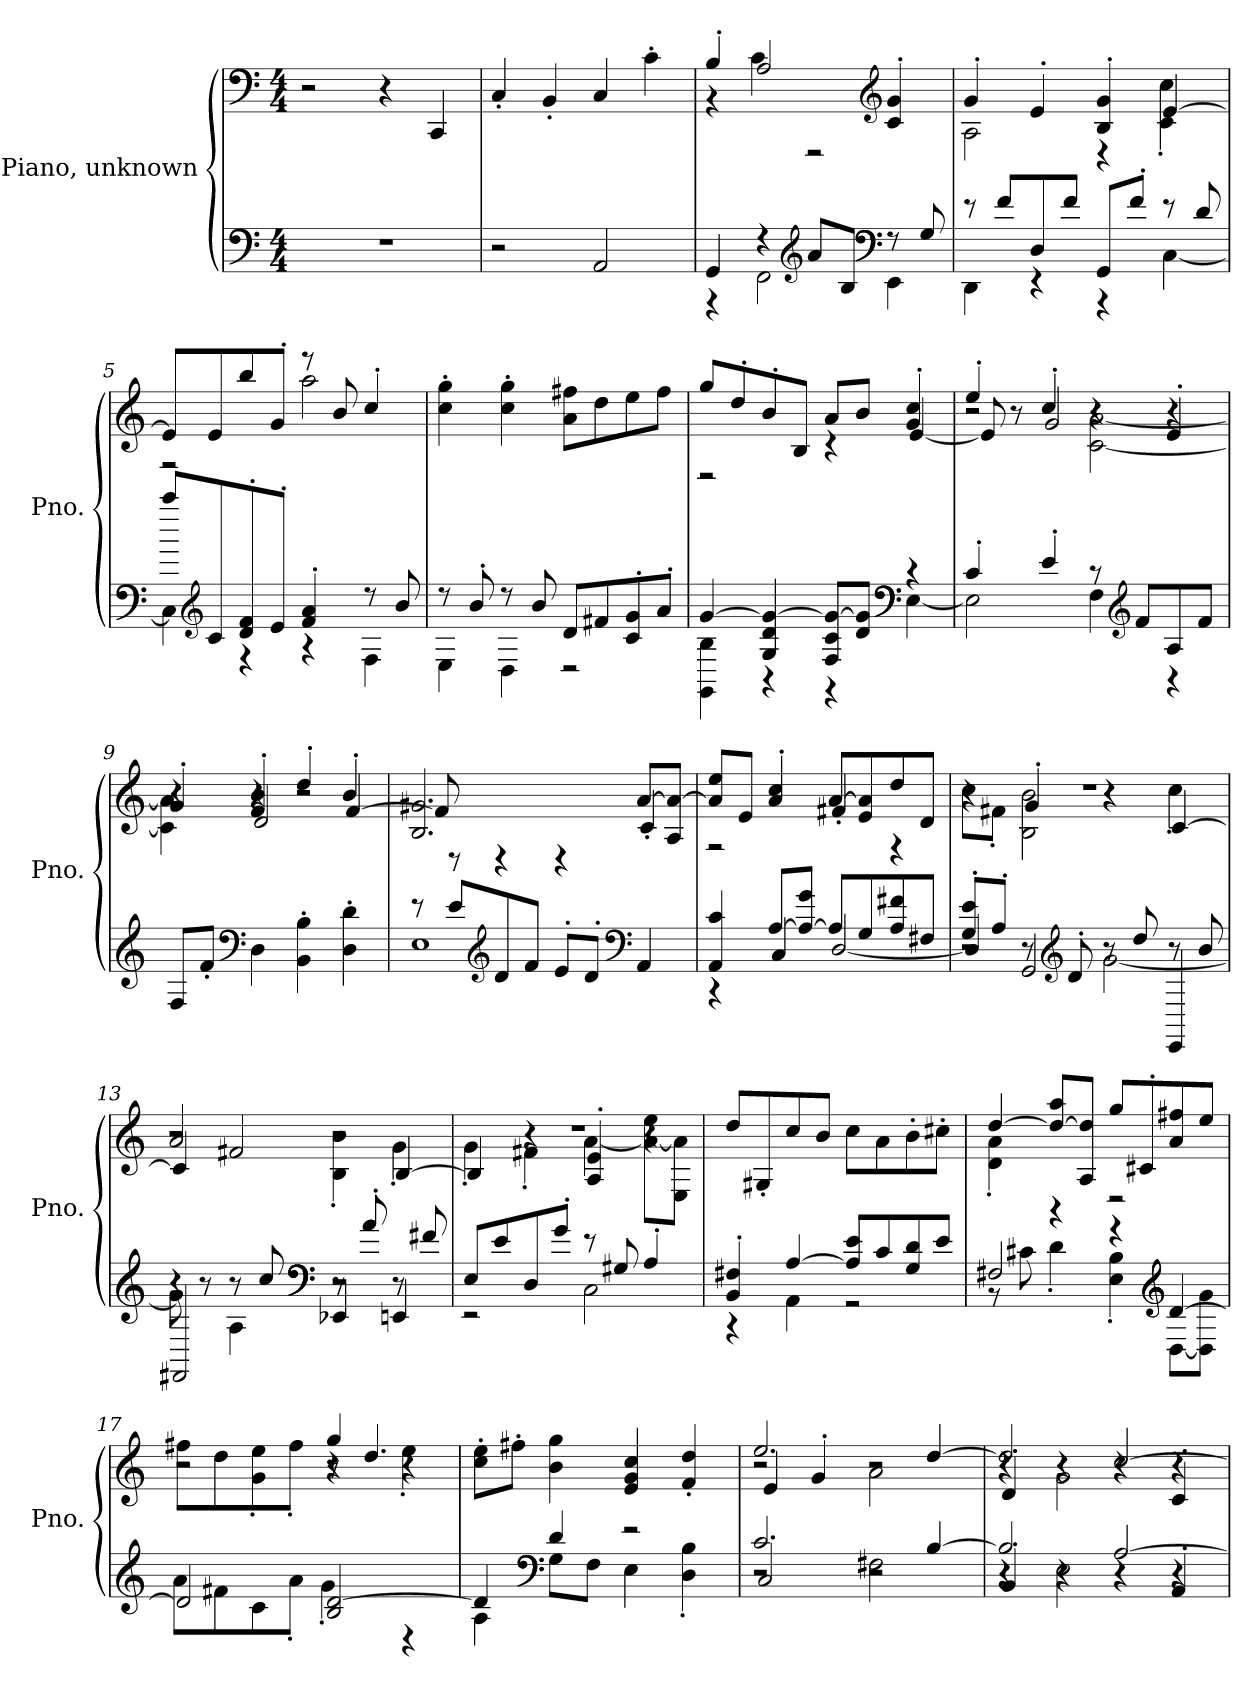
**kern	**kern
*part1	*part1
*staff2	*staff1
*I"Piano, unknown	*
*I'Pno.	*
*clefF4	*clefF4
*k[]	*k[]
*M4/4	*M4/4
*MM120	*MM120
=1	=1
1r	2r
.	4r
.	4CC/
=2	=2
2r	4C'/
.	4BB'/
2AA/	4C/
.	4c'\
=3	=3
*^	*^
4GG/	4r	4B'/	4r
4r	2FF\	2A/	4c\
*clefG2	*	*	*
8a/L	.	.	2r
8B/J	.	.	.
*clefF4	*	*clefG2	*
8r	4EE\	4c/' 4g/'	.
8G/	.	.	.
=4	=4	=4	=4
8r	4DD\	4g'/	2A\
8f/L	.	.	.
8D/	4r	4e'/	.
8f/J	.	.	.
8GG/L	4r	4B/' 4g/'	4r
8f'/J	.	.	.
8r	[4C\	[4e/	4c\' 4cc\'
8d/	.	.	.
=5	=5	=5	=5
8ccc/L	4C\]	8e/L]	2r
*clefG2	*	*	*
8c/	.	8e/	.
8d/' 8f/'	4r	8bb/	.
8e'/J	.	8g'/J	.
4f/' 4a/'	4r	8r	2aa\
.	.	8b/	.
8r	4F\	4cc'/	.
8b/	.	.	.
*	*	*v	*v
!!LO:LB:g=z
=6	=6	=6
8r	4E\	4cc\' 4gg\'
8b'/	.	.
8r	4D\	4cc\' 4gg\'
8b/	.	.
8d/L	2r	8a\ 8ff#X\L
8f#X/	.	8dd\
8c/' 8g/'	.	8ee\
8a'/J	.	8ff#\J
=7	=7	=7
*	*	*^
[4g/	4GG\ 4B\	8gg/L	2r
.	.	8dd'/	.
4G/ 4d/ 4g/_	4r	8b'/	.
.	.	8B/J	.
8F/ 8c/ 8g/_L	4r	8a/L	4r
8d/ 8g/]J	.	8b/J	.
*clefF4	*	*	*
4r	[4E\	4g/' 4cc/'	[4e/
=8	=8	=8	=8
*	*	*	*^
4c'/	2E\]	4ee'/	2r	8e/]
.	.	.	.	8r
4e'/	.	4cc'/	.	2g/
8r	4F\	4r	[2c\ [2a\	.
*clefG2	*	*	*	*
8f/L	.	.	.	.
8A/	4r	4e'/	.	4r
8f/J	.	.	.	.
*v	*v	*	*	*
=9	=9	=9	=9
8F/L	4g'/	4c\] 4a\]	4r
8f'/J	.	.	.
*clefF4	*	*	*
4D\	4f/' 4b/'	4r	2d/
4BB\' 4B\'	4dd'/	2r	.
4D\' 4d\'	4b'/	.	[4f/
*	*	*v	*v
!!LO:LB:g=z
=10	=10	=10
*^	*	*
8r	1E	2.B/ 2.g#X/	8f/]
8e/L	.	.	8r
*clefG2	*	*	*
8d/	.	.	4r
8f/J	.	.	.
8e'/L	.	.	4r
8d'/J	.	.	.
*clefF4	*	*	*
4AA/	.	[8a/L	4c'/
.	.	8A/ 8a/_J	.
=11	=11	=11	=11
4AA/ 4c/	4r	8a/] 8ee/L	2r
.	.	8e/J	.
[8A/L	4C/	4a/' 4cc/'	.
8A/_ 8g/J	.	.	.
8A/L]	[2D/	[8a/L	4f#X'/
8G/	.	8e/ 8a/]	.
8A/ 8f#X/	.	8dd/	4r
8F#X/J	.	8d/J	.
=12	=12	=12	=12
*	*^	*	*^
8G/' 8e/'L	2r	4D/]	1r	8cc\L	4r
8A'/J	.	.	.	8f#X'\J	.
8r	.	2GG/	.	2B\ 2b\	4g'/
*clefG2	*	*	*	*	*
8d'/	.	.	.	.	.
8r	[2g\	.	.	.	4r
8dd/	.	.	.	.	.
8r	.	4EE/	.	4cc'\	[4c/
8b/	.	.	.	.	.
!!LO:LB:g=z	!!	!!
=13	=13	=13	=13	=13	=13
4r	8g\]	2FF#X/	2a/	2r	4c/]
.	8r	.	.	.	.
8r	4A\	.	.	.	2f#X/
8cc/	.	.	.	.	.
*clefF4	*	*	*	*	*
8r	2r	4EE-X/	2r	4B\' 4b\'	.
8a'/	.	.	.	.	.
8r	.	4EEn/	.	4g'\	[4B/
8f#X/	.	.	.	.	.
*	*v	*v	*	*	*
=14	=14	=14	=14	=14
8E/L	2r	1r	4g'\	4B/]
8e/	.	.	.	.
8D/	.	.	4f#X'\	4r
8g'/J	.	.	.	.
8r	2C\	.	[4a\	4A/' 4e/'
8G#X/	.	.	.	.
4A'/	.	.	8a\_ 8ee\L	4r
.	.	.	8E\ 8a\]J	.
*	*	*v	*v	*v
=15	=15	=15
4BB/' 4F#X/'	4r	8dd/L
.	.	8G#X'/
[4A/	4AA\	8cc/
.	.	8b/J
8A/] 8e/L	2r	8cc\L
8c/	.	8a\
8G/ 8d/	.	8b'\
8e/J	.	8cc#X'\J
!!LO:LB:g=z
=16	=16	=16
*	*	*^
2F#X/	8r	[4dd/	4d\' 4a\'
.	8c#X\	.	.
.	4d'\	8dd/_ 8aa/L	4r
.	.	8A/ 8dd/]J	.
4r	4E\' 4B\'	8gg/L	2r
.	.	8c#X'/	.
*clefG2	*	*	*
[4d/	[8D\L	8a/ 8ff#X/	.
.	8D\] 8g\J	8ee/J	.
=17	=17	=17	=17
*	*	*	*^
2d/]	8a\L	2r	8ff#X\L	2r
.	8f#X\	.	8dd\	.
.	8c\	.	8g\' 8ee\'	.
.	8a'\J	.	8ff#'\J	.
2B/ [2d/	4g'\	4gg/	4r	8r
.	.	.	.	4.dd/
.	4r	4r	4ee'\	.
*	*	*v	*v	*v
=18	=18	=18
4d/]	4A\	8cc\' 8ee\'L
.	.	8ff#X'\J
*clefF4	*	*
4d/	8G\L	4b\ 4gg\
.	8F\J	.
2r	4E\	4e/ 4g/ 4cc/
.	4D\' 4B\'	4f/' 4dd/'
=19	=19	=19
*	*^	*^
*	*	*	*	*^
2.c/	2r	2C/	2.ee/	2r	4e/
.	.	.	.	.	4g'/
.	2F#X\	2r	.	2a\	2r
[4B/	.	.	[4dd/	.	.
=20	=20	=20	=20	=20	=20
2B/]	4r	4BB'/	2dd/]	4r	4d'/
.	2E\	4r	.	2g\	4r
[2A/	.	4r	[2cc/	.	4r
.	4r	4AA'/	.	4r	4c'/
*v	*v	*v	*	*	*
*	*v	*v	*v
=	=
*-	*-
